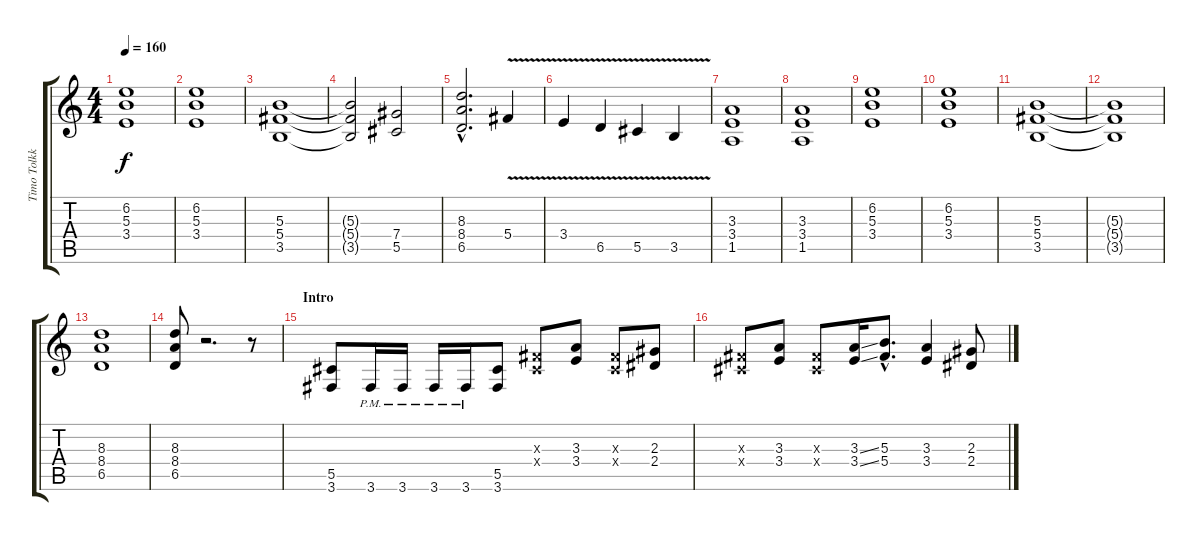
\track ("Timo Tolkki" "Timo Tolkk") {instrument distortionguitar}
\staff {score tabs}
\tuning (Eb4 Bb3 Gb3 Db3 Ab2 Eb2) {hide}
\ts (4 4)
\tempo 160
\clef g2
\ks c
(6.2 5.3 3.4).1{dy f} |
(6.2 5.3 3.4).1 |
(5.3 5.4 3.5).1 |
(5.3{t} 5.4{t} 3.5{t}).2 (7.4 5.5).2 |
(8.3{hac} 8.4{hac} 6.5{hac}).2{d} 5.4{v}.4 |
3.4{v}.4 6.5{v}.4 5.5{v}.4 3.5{v}.4 |
(3.3 3.4 1.5).1 |
(3.3 3.4 1.5).1 |
(6.2 5.3 3.4).1 |
(6.2 5.3 3.4).1 |
(5.3 5.4 3.5).1 |
(5.3{t} 5.4{t} 3.5{t}).1 |
(8.3 8.4 6.5).1 |
(8.3 8.4 6.5).8 r.2{d} r.8 |
\section ("" "Intro")
(5.5 3.6).8 3.6{pm}.16 3.6{pm}.16 3.6{pm}.16 3.6{pm}.16 (5.5 3.6).8 (0.3{x} 0.4{x}).8 (3.3 3.4).8 (0.3{x} 0.4{x}).8 (2.3 2.4).8 |
(0.3{x} 0.4{x}).8 (3.3 3.4).8 (0.3{x} 0.4{x}).8 (3.3{ss} 3.4{ss}).16 (5.3{hac} 5.4{hac}).8{d} (3.3 3.4).4 (2.3 2.4).8
